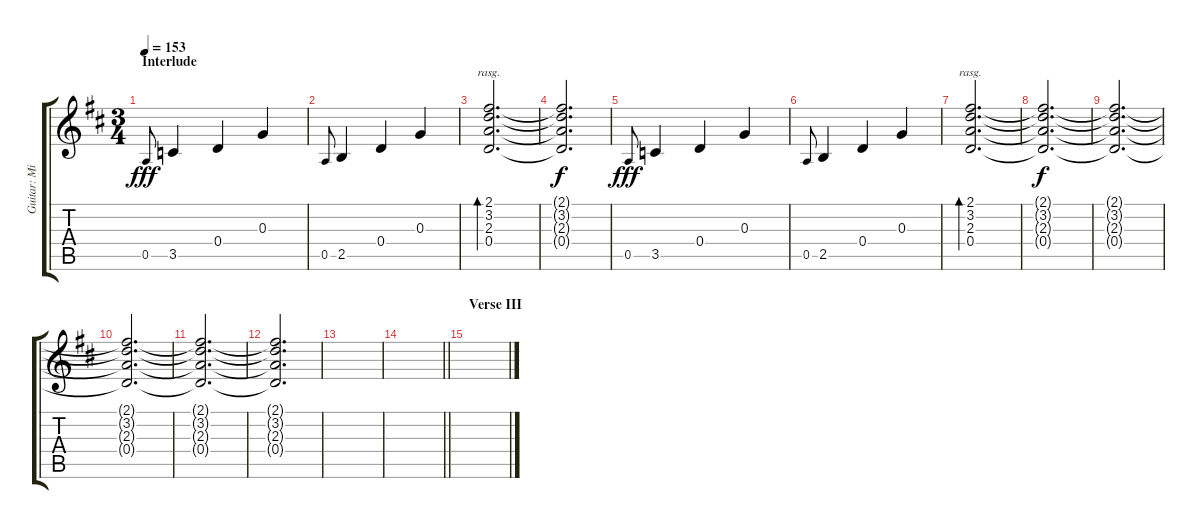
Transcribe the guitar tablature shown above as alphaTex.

\track ("Guitar: Mick" "Guitar: Mi") {instrument electricguitarclean}
\staff {score tabs}
\tuning (E4 B3 G3 D3 A2 E2) {hide}
\ts (3 4)
\section ("" "Interlude")
\tempo 153
\clef g2
\ks d
0.5.8{gr onbeat dy fff} 3.5.4 0.4.4 0.3.4 |
0.5.8{gr onbeat} 2.5.4 0.4.4 0.3.4 |
(2.1 3.2 2.3 0.4).2{d bd 480 rasg ii} |
(2.1{t} 3.2{t} 2.3{t} 0.4{t}).2{d dy f} |
0.5.8{gr onbeat dy fff} 3.5.4 0.4.4 0.3.4 |
0.5.8{gr onbeat} 2.5.4 0.4.4 0.3.4 |
(2.1 3.2 2.3 0.4).2{d bd 480 rasg ii} |
(2.1{t} 3.2{t} 2.3{t} 0.4{t}).2{d dy f} |
(2.1{t} 3.2{t} 2.3{t} 0.4{t}).2{d} |
(2.1{t} 3.2{t} 2.3{t} 0.4{t}).2{d} |
(2.1{t} 3.2{t} 2.3{t} 0.4{t}).2{d} |
(2.1{t} 3.2{t} 2.3{t} 0.4{t}).2{d} |
|
\barLineRight lightlight
|
\section ("" "Verse III")
